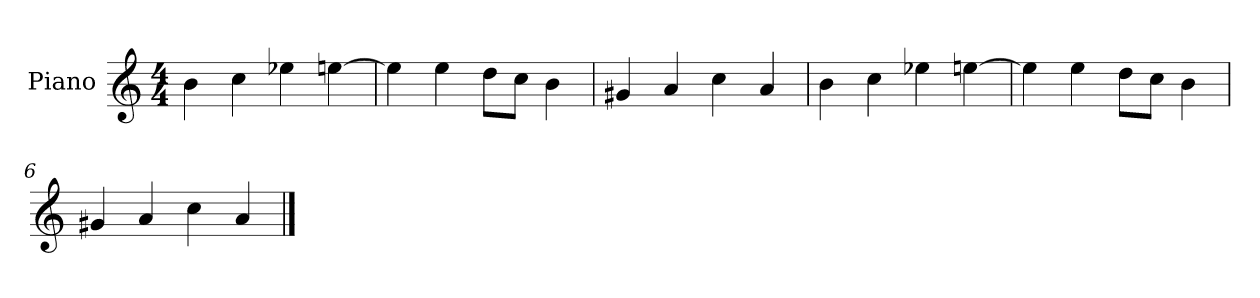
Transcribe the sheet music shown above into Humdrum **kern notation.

**kern
*part1
*staff1
*I"Piano
*I'P-no
*clefG2
*k[]
*M4/4
*MM90
=1
4b\
4cc\
4ee-X\
[4een\
=2
4ee\]
4ee\
8dd\L
8cc\J
4b\
=3
4g#X/
4a/
4cc\
4a/
=4
4b\
4cc\
4ee-X\
[4een\
=5
4ee\]
4ee\
8dd\L
8cc\J
4b\
=6
4g#X/
4a/
4cc\
4a/
==
*-
